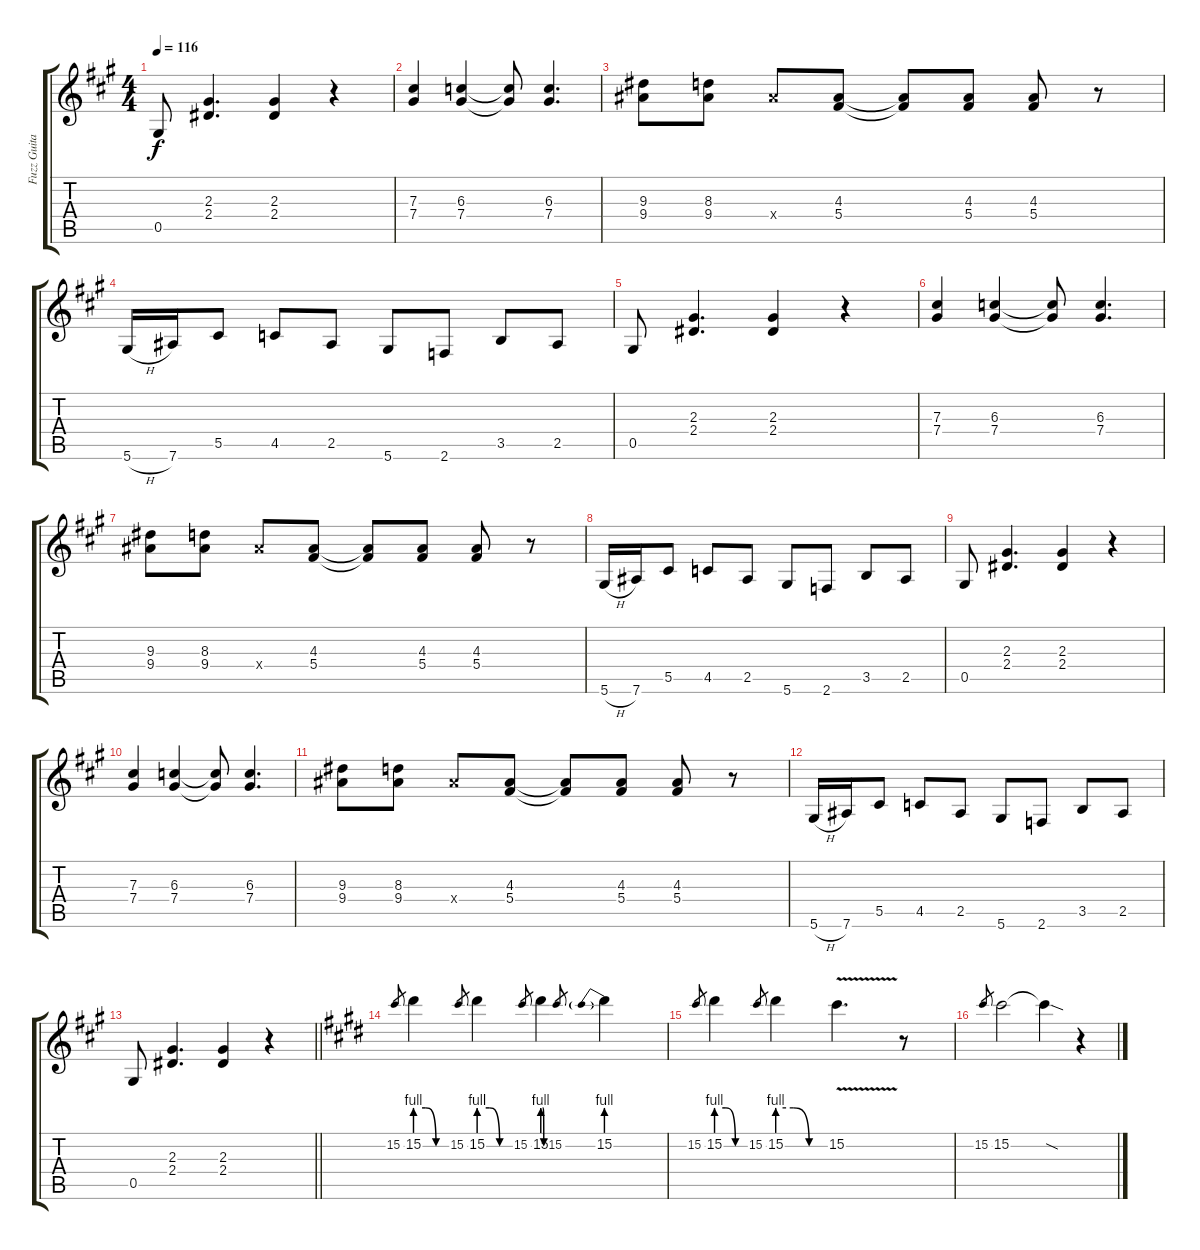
\track ("Fuzz Guitar" "Fuzz Guita") {instrument distortionguitar}
\staff {score tabs}
\tuning (Eb4 Bb3 Gb3 Db3 Ab2 Eb2) {hide}
\ts (4 4)
\tempo 116
\clef g2
\ks a
0.5.8{dy f} (2.3 2.4).4{d} (2.3 2.4).4 r.4 |
(7.3 7.4).4 (6.3 7.4).4 (6.3{t} 7.4{t}).8 (6.3 7.4).4{d} |
(9.3 9.4).8 (8.3 9.4).8 9.4{x}.8 (4.3 5.4).8 (4.3{t} 5.4{t}).8 (4.3 5.4).8 (4.3 5.4).8 r.8 |
5.6{h}.16 7.6.16 5.5.8 4.5.8 2.5.8 5.6.8 2.6.8 3.5.8 2.5.8 |
0.5.8 (2.3 2.4).4{d} (2.3 2.4).4 r.4 |
(7.3 7.4).4 (6.3 7.4).4 (6.3{t} 7.4{t}).8 (6.3 7.4).4{d} |
(9.3 9.4).8 (8.3 9.4).8 9.4{x}.8 (4.3 5.4).8 (4.3{t} 5.4{t}).8 (4.3 5.4).8 (4.3 5.4).8 r.8 |
5.6{h}.16 7.6.16 5.5.8 4.5.8 2.5.8 5.6.8 2.6.8 3.5.8 2.5.8 |
0.5.8 (2.3 2.4).4{d} (2.3 2.4).4 r.4 |
(7.3 7.4).4 (6.3 7.4).4 (6.3{t} 7.4{t}).8 (6.3 7.4).4{d} |
(9.3 9.4).8 (8.3 9.4).8 9.4{x}.8 (4.3 5.4).8 (4.3{t} 5.4{t}).8 (4.3 5.4).8 (4.3 5.4).8 r.8 |
5.6{h}.16 7.6.16 5.5.8 4.5.8 2.5.8 5.6.8 2.6.8 3.5.8 2.5.8 |
\barLineRight lightlight
0.5.8 (2.3 2.4).4{d} (2.3 2.4).4 r.4 |
\ks e
15.2.8{gr} 15.2{be (custom 0 4 20 4 40 0 60 0)}.4 15.2.8{gr} 15.2{be (custom 0 4 20 4 40 0 60 0)}.4 15.2.8{gr} 15.2{be (custom 0 4 20 4 40 0 60 0)}.4 15.2.8{gr} 15.2{be (prebend 0 4 60 4)}.4 |
\ks c#minor
15.2.8{gr} 15.2{be (custom 0 4 20 4 40 0 60 0)}.4 15.2.8{gr} 15.2{be (custom 0 4 20 4 40 0 60 0)}.4 15.2{v}.4{d} r.8 |
15.2.8{gr} 15.2.2 15.2{sod t}.4 r.4
